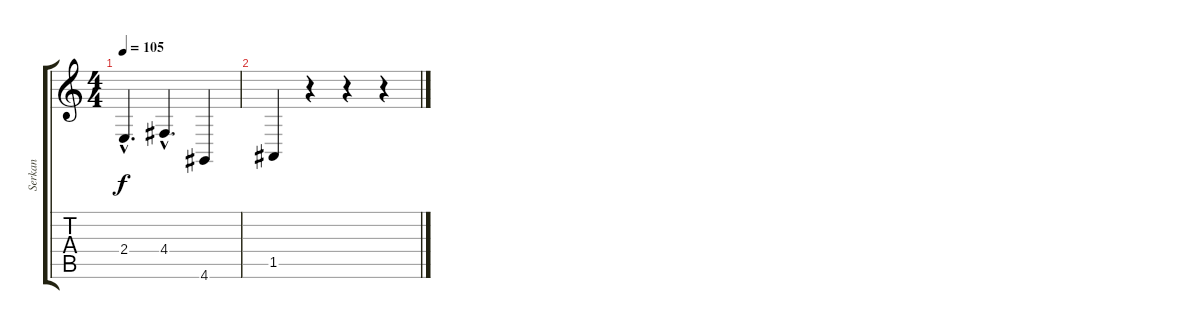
\track ("Serkan" "Serkan") {instrument brightacousticpiano}
\staff {score tabs}
\tuning (E4 B3 G3 D3 A2 E2) {hide}
\ts (4 4)
\tempo 105
\clef g2
\ks c
2.4{hac}.4{d dy f} 4.4{hac}.4{d} 4.6.4 |
1.5.4 r.4 r.4 r.4
